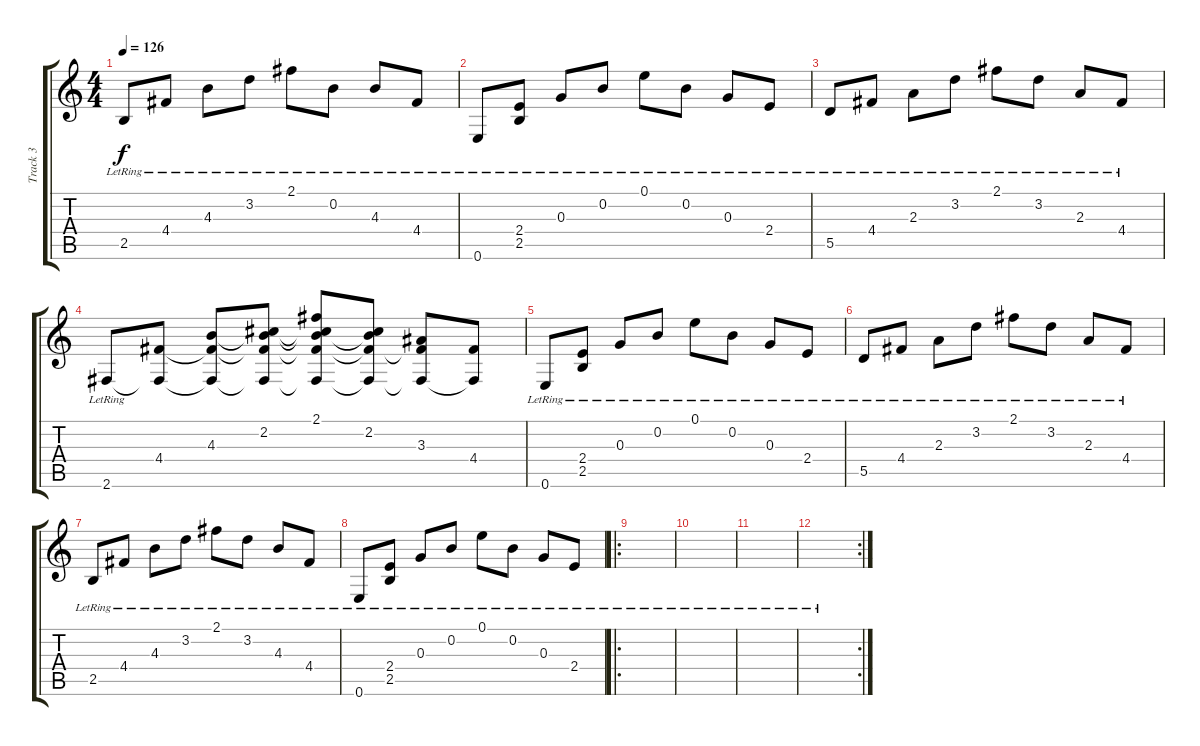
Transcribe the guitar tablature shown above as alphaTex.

\track ("Track 3" "Track 3") {instrument acousticguitarnylon}
\staff {score tabs}
\tuning (E4 B3 G3 D3 A2 E2) {hide}
\ts (4 4)
\tempo 126
\clef g2
\ks c
2.5{lr}.8{dy f instrument acousticguitarnylon} 4.4{lr}.8 4.3{lr}.8 3.2{lr}.8 2.1{lr}.8 0.2{lr}.8 4.3{lr}.8 4.4{lr}.8 |
0.6{lr}.8{instrument acousticguitarnylon} (2.4{lr} 2.5{lr}).8 0.3{lr}.8 0.2{lr}.8 0.1{lr}.8 0.2{lr}.8 0.3{lr}.8 2.4{lr}.8 |
5.5{lr}.8{instrument acousticguitarnylon} 4.4{lr}.8 2.3{lr}.8 3.2{lr}.8 2.1{lr}.8 3.2{lr}.8 2.3{lr}.8 4.4{lr}.8 |
2.6{lr}.8{instrument acousticguitarnylon} (4.4 2.6{t}).8 (4.3 4.4{t} 2.6{t}).8 (2.2 4.3{t} 4.4{t} 2.6{t}).8 (2.1 2.2{t} 4.3{t} 4.4{t} 2.6{t}).8 (2.2 4.3{t} 4.4{t} 2.6{t}).8 (3.3 4.4{t} 2.6{t}).8 (4.4 2.6{t}).8 |
0.6{lr}.8{instrument acousticguitarnylon} (2.4{lr} 2.5{lr}).8 0.3{lr}.8 0.2{lr}.8 0.1{lr}.8 0.2{lr}.8 0.3{lr}.8 2.4{lr}.8 |
5.5{lr}.8{instrument acousticguitarnylon} 4.4{lr}.8 2.3{lr}.8 3.2{lr}.8 2.1{lr}.8 3.2{lr}.8 2.3{lr}.8 4.4{lr}.8 |
2.5{lr}.8{instrument acousticguitarnylon} 4.4{lr}.8 4.3{lr}.8 3.2{lr}.8 2.1{lr}.8 3.2{lr}.8 4.3{lr}.8 4.4{lr}.8 |
0.6{lr}.8{instrument acousticguitarnylon} (2.4{lr} 2.5{lr}).8 0.3{lr}.8 0.2{lr}.8 0.1{lr}.8 0.2{lr}.8 0.3{lr}.8 2.4{lr}.8 |
\ro
|
|
|
\rc 2
